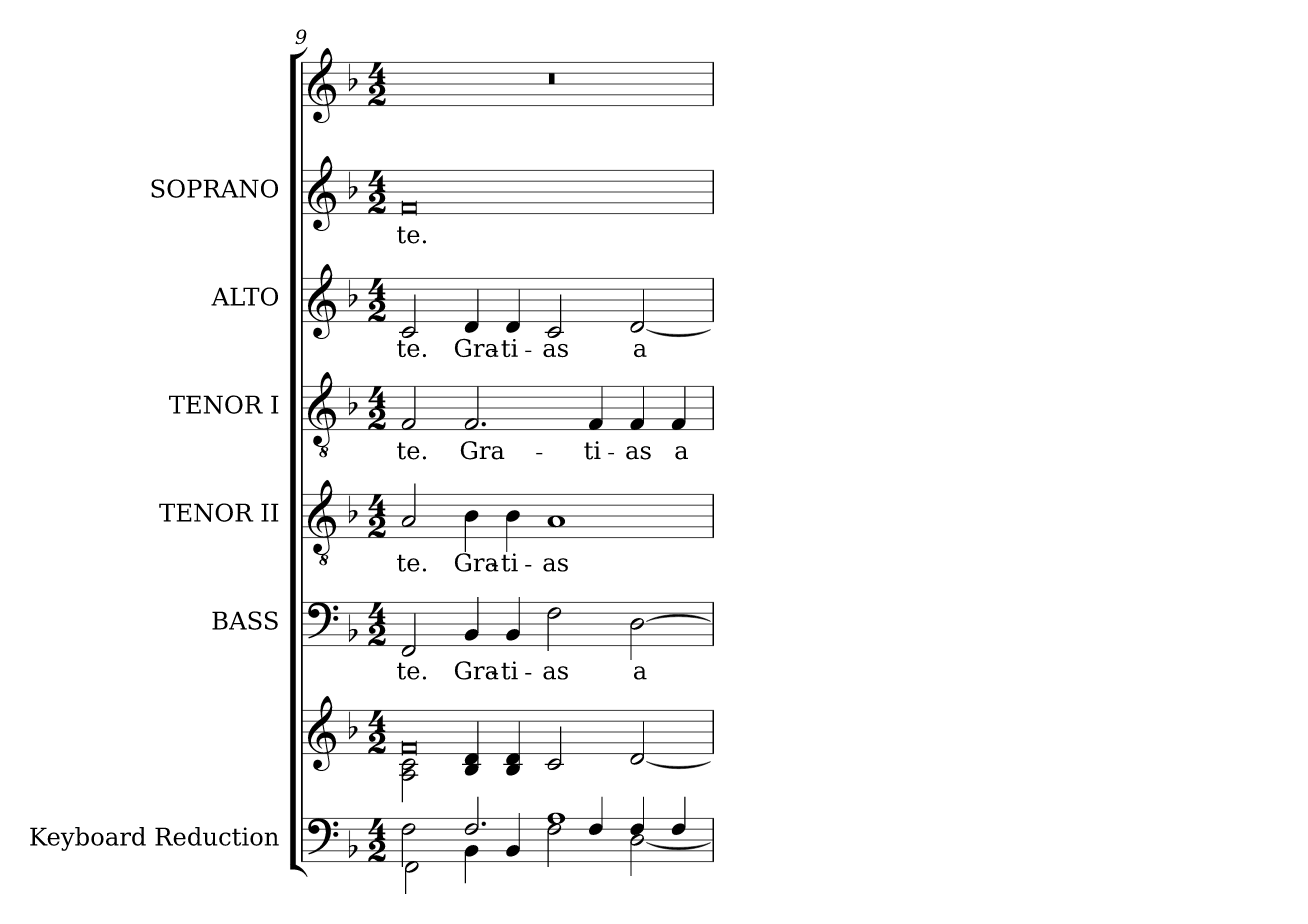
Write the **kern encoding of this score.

**kern	**kern	**kern	**text	**kern	**text	**kern	**text	**kern	**text	**kern	**text	**kern
*part7	*part7	*part6	*part6	*part5	*part5	*part4	*part4	*part3	*part3	*part2	*part2	*part1
*staff8	*staff7	*staff6	*staff6	*staff5	*staff5	*staff4	*staff4	*staff3	*staff3	*staff2	*staff2	*staff1
*I"Keyboard Reduction	*	*I"BASS	*	*I"TENOR II	*	*I"TENOR I	*	*I"ALTO	*	*I"SOPRANO	*	*
*I'Reduc.	*	*I'B.	*	*I'T. II	*	*I'T. I	*	*I'A.	*	*I'S.	*	*
!!LO:LB:g=z
*clefF4	*clefG2	*clefF4	*	*clefGv2	*	*clefGv2	*	*clefG2	*	*clefG2	*	*clefG2
*	*	*	*	*ITrd7c12	*	*ITrd7c12	*	*	*	*	*	*
*k[b-]	*k[b-]	*k[b-]	*	*k[b-]	*	*k[b-]	*	*k[b-]	*	*k[b-]	*	*k[b-]
*F:	*F:	*F:	*	*F:	*	*F:	*	*F:	*	*F:	*	*F:
*M4/2	*M4/2	*M4/2	*	*M4/2	*	*M4/2	*	*M4/2	*	*M4/2	*	*M4/2
=9	=9	=9	=9	=9	=9	=9	=9	=9	=9	=9	=9	=9
*^	*^	*	*	*	*	*	*	*	*	*	*	*
*	*^	*	*	*	*	*	*	*	*	*	*	*	*	*
!	!	!	!	!	!	!LO:LY:b:color=#000000	!	!	!	!	!	!	!	!	!
!	!	!	!	!	!	!	!	!LO:LY:b:color=#000000	!	!	!	!	!	!	!
!	!	!	!	!	!	!	!	!	!	!LO:LY:b:color=#000000	!	!	!	!	!
!	!	!	!	!	!	!	!	!	!	!	!	!LO:LY:b:color=#000000	!	!	!
!	!	!	!	!	!	!	!	!	!	!	!	!	!	!LO:LY:b:color=#000000	!LO:N:vis=1
2Fi\	2FFi\	1ryy	0fi	2Ai\ 2ci	2FFi/	te.	2AAi/	te.	2FFi/	te.	2ci/	te.	0fi	te.	0r
!	!	!	!	!	!	!LO:LY:b:color=#000000	!	!	!	!	!	!	!	!	!
!	!	!	!	!	!	!	!	!LO:LY:b:color=#000000	!	!	!	!	!	!	!
!	!	!	!	!	!	!	!	!	!	!LO:LY:b:color=#000000	!	!	!	!	!
!	!	!	!	!	!	!	!	!	!	!	!	!LO:LY:b:color=#000000	!	!	!
2.Fi/	4BB-i\	.	.	4B-i/ 4di	4BB-i/	Gra-	4BB-i\	Gra-	2.FFi/	Gra-	4di/	Gra-	.	.	.
!	!	!	!	!	!	!LO:LY:b:color=#000000	!	!	!	!	!	!	!	!	!
!	!	!	!	!	!	!	!	!LO:LY:b:color=#000000	!	!	!	!	!	!	!
!	!	!	!	!	!	!	!	!	!	!	!	!LO:LY:b:color=#000000	!	!	!
.	4BB-i/	.	.	4B-i/ 4di	4BB-i/	-ti-	4BB-i\	-ti-	.	.	4di/	-ti-	.	.	.
!	!	!	!	!	!	!LO:LY:b:color=#000000	!	!	!	!	!	!	!	!	!
!	!	!	!	!	!	!	!	!LO:LY:b:color=#000000	!	!	!	!	!	!	!
!	!	!	!	!	!	!	!	!	!	!	!	!LO:LY:b:color=#000000	!	!	!
.	2Fi\	1Ai	.	2ci/	2Fi\	-as	1AAi	-as	.	.	2ci/	-as	.	.	.
!	!	!	!	!	!	!	!	!	!	!LO:LY:b:color=#000000	!	!	!	!	!
4Fi/	.	.	.	.	.	.	.	.	4FFi/	-ti-	.	.	.	.	.
!	!	!	!	!	!	!LO:LY:b:color=#000000	!	!	!	!	!	!	!	!	!
!	!	!	!	!	!	!	!	!	!	!LO:LY:b:color=#000000	!	!	!	!	!
!	!	!	!	!	!	!	!	!	!	!	!	!LO:LY:b:color=#000000	!	!	!
4Fi/	[2Di\	.	.	[2di/	[2Di\	a-	.	.	4FFi/	-as	[2di/	a-	.	.	.
!	!	!	!	!	!	!	!	!	!	!LO:LY:b:color=#000000	!	!	!	!	!
4Fi/	.	.	.	.	.	.	.	.	4FFi/	a-	.	.	.	.	.
*v	*v	*v	*	*	*	*	*	*	*	*	*	*	*	*	*
*	*v	*v	*	*	*	*	*	*	*	*	*	*	*
=	=	=	=	=	=	=	=	=	=	=	=	=
*-	*-	*-	*-	*-	*-	*-	*-	*-	*-	*-	*-	*-
